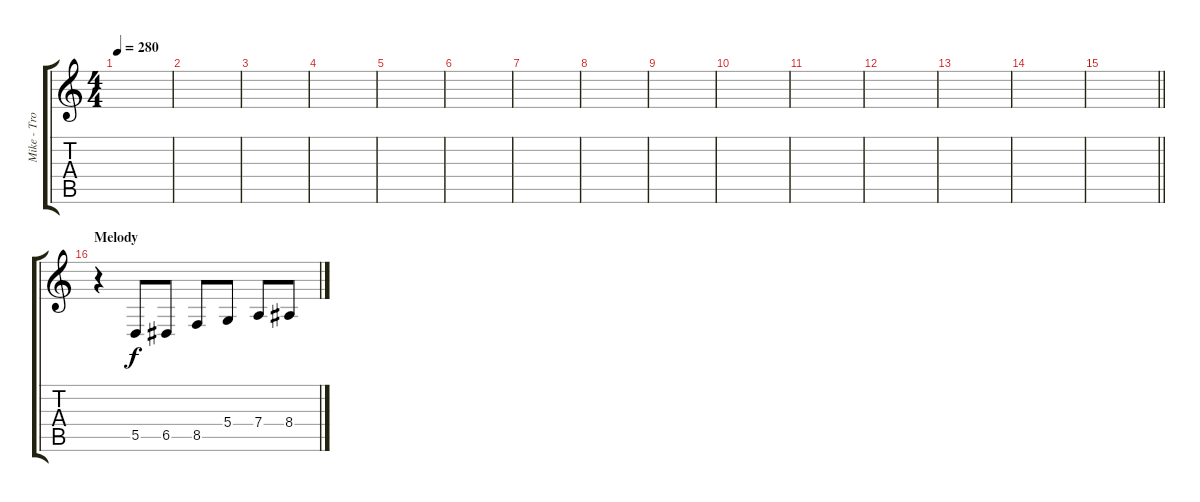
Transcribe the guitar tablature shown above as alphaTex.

\track ("Mike - Trombone" "Mike - Tro") {instrument trombone}
\staff {score tabs}
\tuning (E4 B3 G3 D3 A2 E2) {hide}
\ts (4 4)
\tempo 280
\clef g2
\ks c
|
|
|
|
|
|
|
|
|
|
|
|
|
|
\barLineRight lightlight
|
\section ("" "Melody")
r.4 5.5.8 6.5.8 8.5.8 5.4.8 7.4.8 8.4.8
